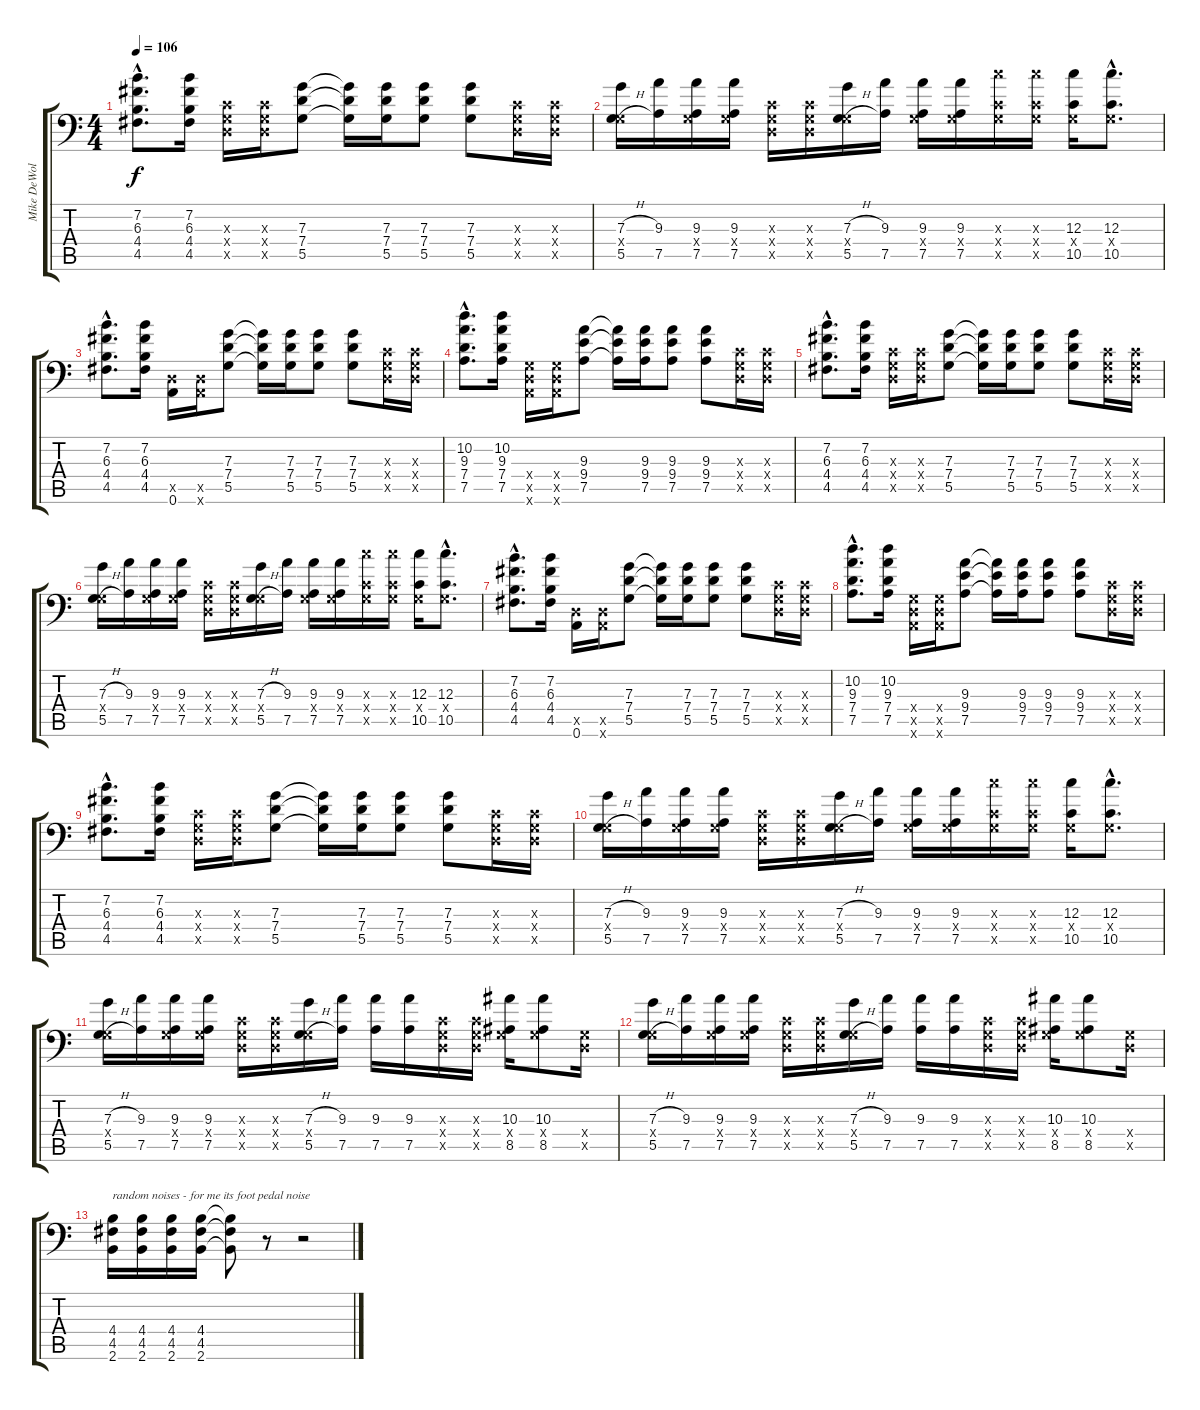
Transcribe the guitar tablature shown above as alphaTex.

\track ("Mike DeWolf" "Mike DeWol") {instrument acousticguitarnylon}
\staff {score tabs}
\tuning (A3 E3 C3 G2 D2 A1) {hide}
\ts (4 4)
\tempo 106
\clef f4
\ks c
(7.2{hac} 6.3{hac} 4.4{hac} 4.5{hac}).8{d dy f} (7.2 6.3 4.4 4.5).16 (0.3{x} 0.4{x} 0.5{x}).16 (0.3{x} 0.4{x} 0.5{x}).16 (7.3 7.4 5.5).8 (7.3{t} 7.4{t} 5.5{t}).16 (7.3 7.4 5.5).16 (7.3 7.4 5.5).8 (7.3 7.4 5.5).8 (0.3{x} 0.4{x} 0.5{x}).16 (0.3{x} 0.4{x} 0.5{x}).16 |
(7.3{h} 0.4{x} 5.5{h}).16 (9.3 7.5).16 (9.3 0.4{x} 7.5).16 (9.3 0.4{x} 7.5).16 (0.3{x} 0.4{x} 0.5{x}).16 (0.3{x} 0.4{x} 0.5{x}).16 (7.3{h} 0.4{x} 5.5{h}).16 (9.3 7.5).16 (9.3 0.4{x} 7.5).16 (9.3 0.4{x} 7.5).16 (12.3{x} 0.4{x} 10.5{x}).16 (12.3{x} 0.4{x} 10.5{x}).16 (12.3 0.4{x} 10.5).16 (12.3{hac} 0.4{hac x} 10.5{hac}).8{d} |
(7.2{hac} 6.3{hac} 4.4{hac} 4.5{hac}).8{d} (7.2 6.3 4.4 4.5).16 (0.5{x} 0.6).16 (0.5{x} 0.6{x}).16 (7.3 7.4 5.5).8 (7.3{t} 7.4{t} 5.5{t}).16 (7.3 7.4 5.5).16 (7.3 7.4 5.5).8 (7.3 7.4 5.5).8 (0.3{x} 0.4{x} 0.5{x}).16 (0.3{x} 0.4{x} 0.5{x}).16 |
(10.2{hac} 9.3{hac} 7.4{hac} 7.5{hac}).8{d} (10.2 9.3 7.4 7.5).16 (0.4{x} 0.5{x} 0.6{x}).16 (0.4{x} 0.5{x} 0.6{x}).16 (9.3 9.4 7.5).8 (9.3{t} 9.4{t} 7.5{t}).16 (9.3 9.4 7.5).16 (9.3 9.4 7.5).8 (9.3 9.4 7.5).8 (0.3{x} 0.4{x} 0.5{x}).16 (0.3{x} 0.4{x} 0.5{x}).16 |
(7.2{hac} 6.3{hac} 4.4{hac} 4.5{hac}).8{d} (7.2 6.3 4.4 4.5).16 (0.3{x} 0.4{x} 0.5{x}).16 (0.3{x} 0.4{x} 0.5{x}).16 (7.3 7.4 5.5).8 (7.3{t} 7.4{t} 5.5{t}).16 (7.3 7.4 5.5).16 (7.3 7.4 5.5).8 (7.3 7.4 5.5).8 (0.3{x} 0.4{x} 0.5{x}).16 (0.3{x} 0.4{x} 0.5{x}).16 |
(7.3{h} 0.4{x} 5.5{h}).16 (9.3 7.5).16 (9.3 0.4{x} 7.5).16 (9.3 0.4{x} 7.5).16 (0.3{x} 0.4{x} 0.5{x}).16 (0.3{x} 0.4{x} 0.5{x}).16 (7.3{h} 0.4{x} 5.5{h}).16 (9.3 7.5).16 (9.3 0.4{x} 7.5).16 (9.3 0.4{x} 7.5).16 (12.3{x} 0.4{x} 10.5{x}).16 (12.3{x} 0.4{x} 10.5{x}).16 (12.3 0.4{x} 10.5).16 (12.3{hac} 0.4{hac x} 10.5{hac}).8{d} |
(7.2{hac} 6.3{hac} 4.4{hac} 4.5{hac}).8{d} (7.2 6.3 4.4 4.5).16 (0.5{x} 0.6).16 (0.5{x} 0.6{x}).16 (7.3 7.4 5.5).8 (7.3{t} 7.4{t} 5.5{t}).16 (7.3 7.4 5.5).16 (7.3 7.4 5.5).8 (7.3 7.4 5.5).8 (0.3{x} 0.4{x} 0.5{x}).16 (0.3{x} 0.4{x} 0.5{x}).16 |
(10.2{hac} 9.3{hac} 7.4{hac} 7.5{hac}).8{d} (10.2 9.3 7.4 7.5).16 (0.4{x} 0.5{x} 0.6{x}).16 (0.4{x} 0.5{x} 0.6{x}).16 (9.3 9.4 7.5).8 (9.3{t} 9.4{t} 7.5{t}).16 (9.3 9.4 7.5).16 (9.3 9.4 7.5).8 (9.3 9.4 7.5).8 (0.3{x} 0.4{x} 0.5{x}).16 (0.3{x} 0.4{x} 0.5{x}).16 |
(7.2{hac} 6.3{hac} 4.4{hac} 4.5{hac}).8{d} (7.2 6.3 4.4 4.5).16 (0.3{x} 0.4{x} 0.5{x}).16 (0.3{x} 0.4{x} 0.5{x}).16 (7.3 7.4 5.5).8 (7.3{t} 7.4{t} 5.5{t}).16 (7.3 7.4 5.5).16 (7.3 7.4 5.5).8 (7.3 7.4 5.5).8 (0.3{x} 0.4{x} 0.5{x}).16 (0.3{x} 0.4{x} 0.5{x}).16 |
(7.3{h} 0.4{x} 5.5{h}).16 (9.3 7.5).16 (9.3 0.4{x} 7.5).16 (9.3 0.4{x} 7.5).16 (0.3{x} 0.4{x} 0.5{x}).16 (0.3{x} 0.4{x} 0.5{x}).16 (7.3{h} 0.4{x} 5.5{h}).16 (9.3 7.5).16 (9.3 0.4{x} 7.5).16 (9.3 0.4{x} 7.5).16 (12.3{x} 0.4{x} 10.5{x}).16 (12.3{x} 0.4{x} 10.5{x}).16 (12.3 0.4{x} 10.5).16 (12.3{hac} 0.4{hac x} 10.5{hac}).8{d} |
(7.3{h} 0.4{x} 5.5{h}).16 (9.3 7.5).16 (9.3 0.4{x} 7.5).16 (9.3 0.4{x} 7.5).16 (0.3{x} 0.4{x} 0.5{x}).16 (0.3{x} 0.4{x} 0.5{x}).16 (7.3{h} 0.4{x} 5.5{h}).16 (9.3 7.5).16 (9.3 7.5).16 (9.3 7.5).16 (0.3{x} 0.4{x} 0.5{x}).16 (0.3{x} 0.4{x} 0.5{x}).16 (10.3 0.4{x} 8.5).16 (10.3 0.4{x} 8.5).8 (0.4{x} 0.5{x}).16 |
(7.3{h} 0.4{x} 5.5{h}).16 (9.3 7.5).16 (9.3 0.4{x} 7.5).16 (9.3 0.4{x} 7.5).16 (0.3{x} 0.4{x} 0.5{x}).16 (0.3{x} 0.4{x} 0.5{x}).16 (7.3{h} 0.4{x} 5.5{h}).16 (9.3 7.5).16 (9.3 7.5).16 (9.3 7.5).16 (0.3{x} 0.4{x} 0.5{x}).16 (0.3{x} 0.4{x} 0.5{x}).16 (10.3 0.4{x} 8.5).16 (10.3 0.4{x} 8.5).8 (0.4{x} 0.5{x}).16 |
(4.4 4.5 2.6).16{txt "random noises - for me its foot pedal noise"} (4.4 4.5 2.6).16 (4.4 4.5 2.6).16 (4.4 4.5 2.6).16 (4.4{t} 4.5{t} 2.6{t}).8 r.8 r.2
